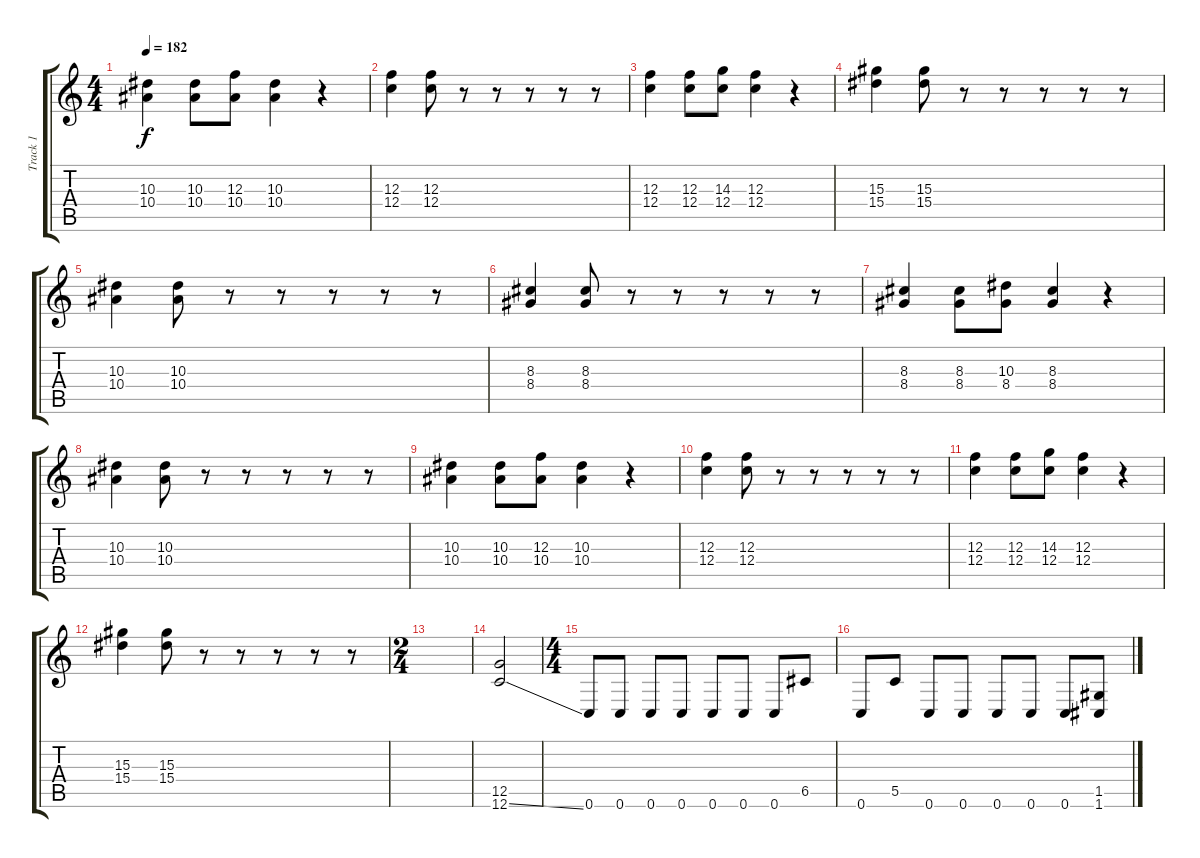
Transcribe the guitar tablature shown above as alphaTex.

\track ("Track 1" "Track 1") {instrument distortionguitar}
\staff {score tabs}
\tuning (D4 A3 F3 C3 G2 C2) {hide}
\ts (4 4)
\tempo 182
\clef g2
\ks c
(10.3 10.4).4{dy f} (10.3 10.4).8 (12.3 10.4).8 (10.3 10.4).4 r.4 |
(12.3 12.4).4 (12.3 12.4).8 r.8 r.8 r.8 r.8 r.8 |
(12.3 12.4).4 (12.3 12.4).8 (14.3 12.4).8 (12.3 12.4).4 r.4 |
(15.3 15.4).4 (15.3 15.4).8 r.8 r.8 r.8 r.8 r.8 |
(10.3 10.4).4 (10.3 10.4).8 r.8 r.8 r.8 r.8 r.8 |
(8.3 8.4).4 (8.3 8.4).8 r.8 r.8 r.8 r.8 r.8 |
(8.3 8.4).4 (8.3 8.4).8 (10.3 8.4).8 (8.3 8.4).4 r.4 |
(10.3 10.4).4 (10.3 10.4).8 r.8 r.8 r.8 r.8 r.8 |
(10.3 10.4).4 (10.3 10.4).8 (12.3 10.4).8 (10.3 10.4).4 r.4 |
(12.3 12.4).4 (12.3 12.4).8 r.8 r.8 r.8 r.8 r.8 |
(12.3 12.4).4 (12.3 12.4).8 (14.3 12.4).8 (12.3 12.4).4 r.4 |
(15.3 15.4).4 (15.3 15.4).8 r.8 r.8 r.8 r.8 r.8 |
\ts (2 4)
|
(12.5 12.6{ss}).2{instrument distortionguitar} |
\ts (4 4)
0.6.8 0.6.8 0.6.8 0.6.8 0.6.8 0.6.8 0.6.8 6.5.8 |
0.6.8 5.5.8 0.6.8 0.6.8 0.6.8 0.6.8 0.6.8 (1.5 1.6).8
